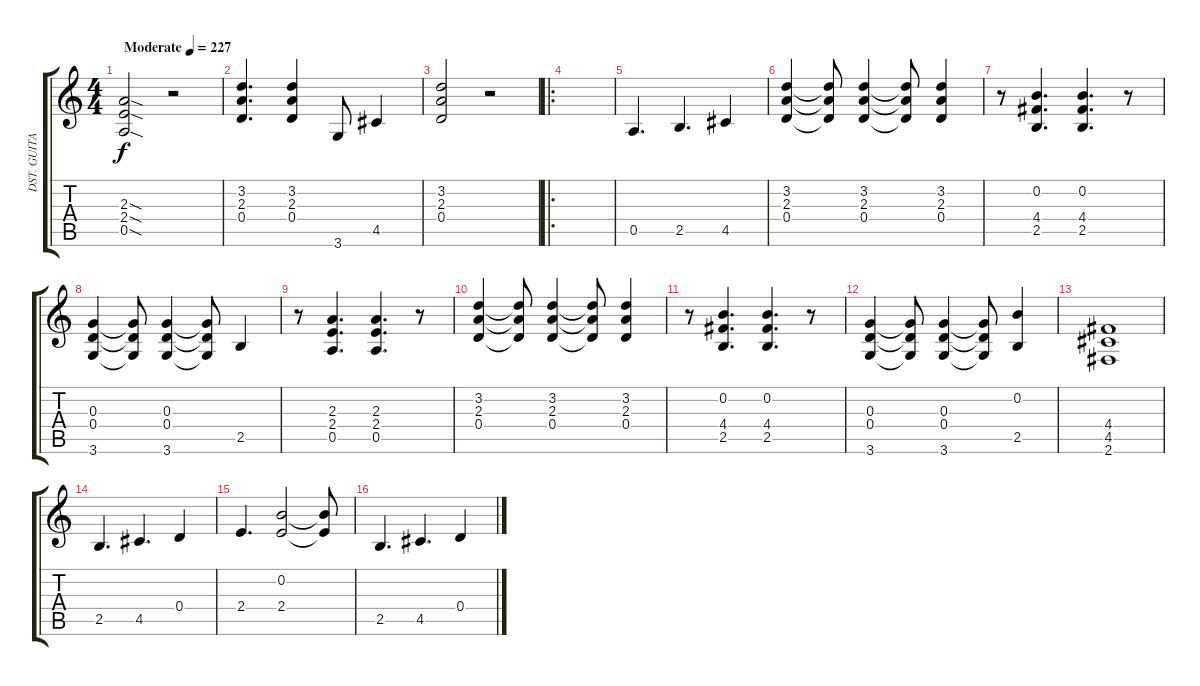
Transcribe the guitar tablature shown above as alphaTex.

\track ("DST. GUITAR (L)" "DST. GUITA") {instrument distortionguitar}
\staff {score tabs}
\tuning (E4 B3 G3 D3 A2 E2) {hide}
\ts (4 4)
\tempo (227 "Moderate")
\clef g2
\ks c
(2.3{sod} 2.4{sod} 0.5{sod}).2{dy f instrument distortionguitar} r.2 |
(3.2 2.3 0.4).4{d} (3.2 2.3 0.4).4 3.6.8 4.5.4 |
(3.2 2.3 0.4).2 r.2 |
\ro
|
0.5.4{d} 2.5.4{d} 4.5.4 |
(3.2 2.3 0.4).4 (3.2{t} 2.3{t} 0.4{t}).8 (3.2 2.3 0.4).4 (3.2{t} 2.3{t} 0.4{t}).8 (3.2 2.3 0.4).4 |
r.8 (0.2 4.4 2.5).4{d} (0.2 4.4 2.5).4{d} r.8 |
(0.3 0.4 3.6).4 (0.3{t} 0.4{t} 3.6{t}).8 (0.3 0.4 3.6).4 (0.3{t} 0.4{t} 3.6{t}).8 2.5.4 |
r.8 (2.3 2.4 0.5).4{d} (2.3 2.4 0.5).4{d} r.8 |
(3.2 2.3 0.4).4 (3.2{t} 2.3{t} 0.4{t}).8 (3.2 2.3 0.4).4 (3.2{t} 2.3{t} 0.4{t}).8 (3.2 2.3 0.4).4 |
r.8 (0.2 4.4 2.5).4{d} (0.2 4.4 2.5).4{d} r.8 |
(0.3 0.4 3.6).4 (0.3{t} 0.4{t} 3.6{t}).8 (0.3 0.4 3.6).4 (0.3{t} 0.4{t} 3.6{t}).8 (0.2 2.5).4 |
(4.4 4.5 2.6).1 |
2.5.4{d} 4.5.4{d} 0.4.4 |
2.4.4{d} (0.2 2.4).2 (0.2{t} 2.4{t}).8 |
2.5.4{d} 4.5.4{d} 0.4.4
